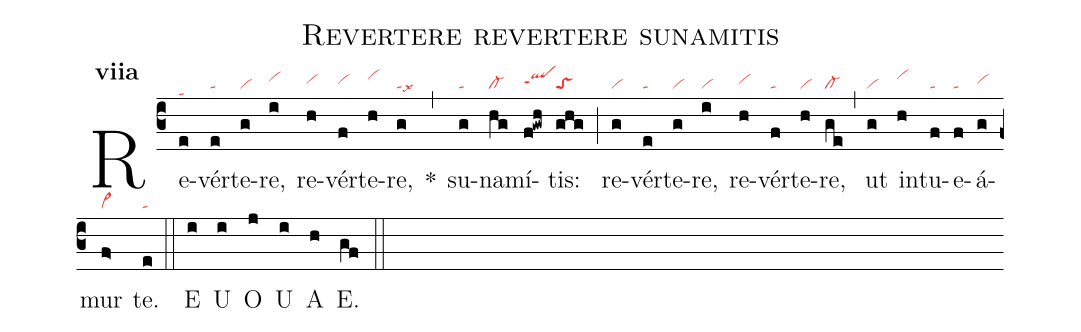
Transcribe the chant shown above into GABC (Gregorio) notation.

name:Revertere revertere sunamitis;
office-part:an;
mode:7a;
nabc-lines:1;
%%
initial-style: 1;
name: Revertere revertere sunamitis;
mode: 7;
office-part: Antiphona;
annotation: Ant.;
annotation: vii a;
nabc-lines:1;
%%
(c3) Re(e|tahc)vér(e|ta)te(g|vi)re,(i|vihi) re(h|vihh)vér(f|vihh)te(h|vihj)re,(g|talsx9) <sp>*</sp>(,) su(g|ta)na(hg|cl-)mí(f!gwh|qlhhppt1)tis:(ghg|toS) (;) re(g|vi)vér(e|ta)te(g|vi)re,(i|vi) re(h|vihh)vér(f|ta)te(h|vi)re,(ge|cl-) (,) ut(g|vi) in(h|vihj)tu(f|ta)e(f|ta)á(g|vihh)mur(f>|vi>) te.(e|ta) (::)
<eu> E(i) U(i) O(j) U(i) A(h) E.(gf) </eu> (::)
